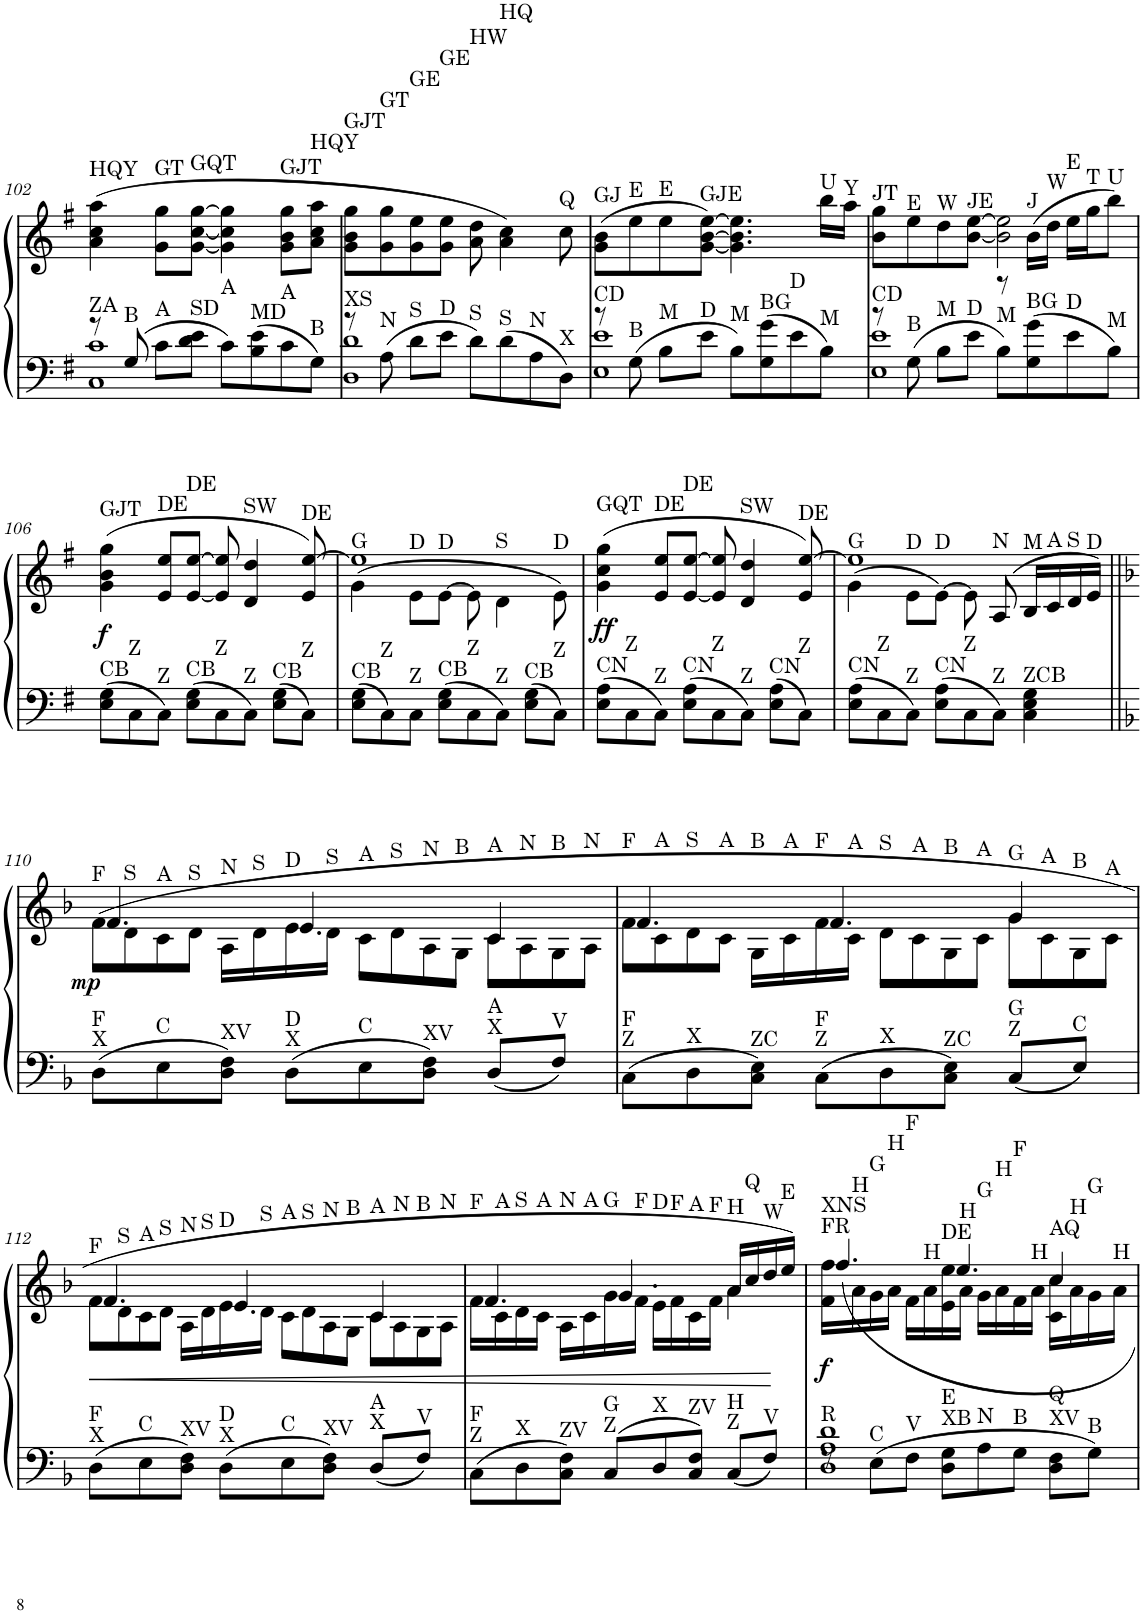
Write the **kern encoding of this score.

**kern	**kern	**dynam
*part1	*part1	*part1
*staff2	*staff1	*staff1/2
*I"Piano	*	*
*I'Pno.	*	*
!!LO:PB:g=z
*clefF4	*clefG2	*
*k[f#]	*k[f#]	*
*M4/4	*M4/4	*
=102	=102	=102
*^	*	*
!	!	!LO:TX:a:t=HQY	!
!LO:TX:a:t=ZA	!	!	!
8r	1C 1c	(4a\ 4cc\ 4aa\	.
!LO:TX:a:t=B	!	!	!
8G/	.	.	.
!	!	!LO:TX:a:t=GT	!
!LO:TX:a:t=A	!	!	!
8c\L	.	8g\ 8gg\L	.
!	!	!LO:TX:a:t=GQT	!
!LO:TX:a:t=SD	!	!	!
8d\ 8e\J	.	[8g\ [<8cc\ [8gg\J	.
!LO:TX:a:t=A	!	!	!
8c\L	.	4g\] 4cc\] 4gg\]	.
!LO:TX:a:t=MD	!	!	!
8B\ 8e\	.	.	.
!	!	!LO:TX:a:t=GJT	!
!LO:TX:a:t=A	!	!	!
8c\	.	8g\ 8b\ 8gg\L	.
!	!	!LO:TX:a:t=HQY	!
!LO:TX:a:t=B	!	!	!
8G\J	.	8a\ 8cc\ 8aa\J	.
=103	=103	=103	=103
!	!	!LO:TX:a:t=GJT	!
!LO:TX:a:t=XS	!	!	!
8r	1D 1d	8g\ 8b\ 8gg\L	.
!	!	!LO:TX:a:t=GT	!
!LO:TX:a:t=N	!	!	!
8A\	.	8g\ 8gg\	.
!	!	!LO:TX:a:t=GE	!
!LO:TX:a:t=S	!	!	!
8d\L	.	8g\ 8ee\	.
!	!	!LO:TX:a:t=GE	!
!LO:TX:a:t=D	!	!	!
8e\J	.	8g\ 8ee\J	.
!	!	!LO:TX:a:t=HW	!
!LO:TX:a:t=S	!	!	!
8d\L	.	8a\ 8dd\	.
!	!	!LO:TX:a:t=HQ	!
!LO:TX:a:t=S	!	!	!
8d\	.	4a\ 4cc\)	.
!LO:TX:a:t=N	!	!	!
8A\	.	.	.
!	!	!LO:TX:a:t=Q	!
!LO:TX:a:t=X	!	!	!
8D\J	.	8cc\	.
=104	=104	=104	=104
!	!	!LO:TX:a:t=GJ	!
!LO:TX:a:t=CD	!	!	!
8r	1E 1e	(8g\ 8b\L	.
!	!	!LO:TX:a:t=E	!
!LO:TX:a:t=B	!	!	!
8G\	.	8ee\	.
!	!	!LO:TX:a:t=E	!
!LO:TX:a:t=M	!	!	!
8B\L	.	8ee\	.
!	!	!LO:TX:a:t=GJE	!
!LO:TX:a:t=D	!	!	!
8e\J	.	[8g\ [8b\ [8ee\J)	.
!LO:TX:a:t=M	!	!	!
8B\L	.	4.g\] 4.b\] 4.ee\]	.
!LO:TX:a:t=BG	!	!	!
8G\ 8g\	.	.	.
!LO:TX:a:t=D	!	!	!
8e\	.	.	.
!	!	!LO:TX:a:t=U	!
!LO:TX:a:t=M	!	!	!
8B\J	.	16bb\LL	.
!	!	!LO:TX:a:t=Y	!
.	.	16aa\JJ	.
=105	=105	=105	=105
*	*	*^	*
!	!	!LO:TX:a:t=JT	!	!
!LO:TX:a:t=CD	!	!	!	!
8r	1E 1e	8b\ 8gg\L	2ryy	.
!	!	!LO:TX:a:t=E	!	!
!LO:TX:a:t=B	!	!	!	!
8G\	.	8ee\	.	.
!	!	!LO:TX:a:t=W	!	!
!LO:TX:a:t=M	!	!	!	!
8B\L	.	8dd\	.	.
!	!	!LO:TX:a:t=JE	!	!
!LO:TX:a:t=D	!	!	!	!
8e\J	.	[8b\ [>8ee\J	.	.
!LO:TX:a:t=M	!	!	!	!
8B\L	.	2b\] 2ee\]	8r	.
!	!	!	!LO:TX:a:t=J	!
!LO:TX:a:t=BG	!	!	!	!
8G\ 8g\	.	.	(>16b\LL	.
!	!	!	!LO:TX:a:t=W	!
.	.	.	16dd\JJ	.
!	!	!	!LO:TX:a:t=E	!
!LO:TX:a:t=D	!	!	!	!
8e\	.	.	16ee\LL	.
!	!	!	!LO:TX:a:t=T	!
.	.	.	16gg\J	.
!	!	!	!LO:TX:a:t=U	!
!LO:TX:a:t=M	!	!	!	!
8B\J	.	.	8bb\J)	.
*v	*v	*	*	*
!!LO:LB:g=z
=106	=106	=106	=106
!	!LO:TX:a:t=GJT	!	!
!LO:TX:a:t=CB	!	!	!
!	!	!	!LO:DY:b
*	*v	*v	*
8E\ 8G\L	(4g\ 4b\ 4gg\	f
!LO:TX:a:t=Z	!	!
8C\	.	.
!	!LO:TX:a:t=DE	!
!LO:TX:a:t=Z	!	!
8C\J	8e/ 8ee/L	.
!	!LO:TX:a:t=DE	!
!LO:TX:a:t=CB	!	!
8E\ 8G\L	[8e/ [8ee/J	.
!LO:TX:a:t=Z	!	!
8C\	8e/] 8ee/]	.
!	!LO:TX:a:t=SW	!
!LO:TX:a:t=Z	!	!
8C\J	4d/ 4dd/	.
!LO:TX:a:t=CB	!	!
8E\ 8G\L	.	.
!	!LO:TX:a:t=DE	!
!LO:TX:a:t=Z	!	!
8C\J	8e/ [>8ee/)	.
=107	=107	=107
*	*^	*
!	!LO:TX:a:t=G	!	!
!LO:TX:a:t=CB	!	!	!
8E\ 8G\L	(>4g\	1ee]	.
!LO:TX:a:t=Z	!	!	!
8C\	.	.	.
!	!LO:TX:a:t=D	!	!
!LO:TX:a:t=Z	!	!	!
8C\J	8e\L	.	.
!	!LO:TX:a:t=D	!	!
!LO:TX:a:t=CB	!	!	!
8E\ 8G\L	[>8e\J	.	.
!LO:TX:a:t=Z	!	!	!
8C\	8e\]	.	.
!	!LO:TX:a:t=S	!	!
!LO:TX:a:t=Z	!	!	!
8C\J	4d\	.	.
!LO:TX:a:t=CB	!	!	!
8E\ 8G\L	.	.	.
!	!LO:TX:a:t=D	!	!
!LO:TX:a:t=Z	!	!	!
8C\J	8e\)	.	.
*	*v	*v	*
=108	=108	=108
!	!LO:TX:a:t=GQT	!
!LO:TX:a:t=CN	!	!
!	!	!LO:DY:b
8E\ 8A\L	(4g\ 4cc\ 4gg\	ff
!LO:TX:a:t=Z	!	!
8C\	.	.
!	!LO:TX:a:t=DE	!
!LO:TX:a:t=Z	!	!
8C\J	8e/ 8ee/L	.
!	!LO:TX:a:t=DE	!
!LO:TX:a:t=CN	!	!
8E\ 8A\L	[8e/ [8ee/J	.
!LO:TX:a:t=Z	!	!
8C\	8e/] 8ee/]	.
!	!LO:TX:a:t=SW	!
!LO:TX:a:t=Z	!	!
8C\J	4d/ 4dd/	.
!LO:TX:a:t=CN	!	!
8E\ 8A\L	.	.
!	!LO:TX:a:t=DE	!
!LO:TX:a:t=Z	!	!
8C\J	8e/ [>8ee/)	.
=109	=109	=109
*	*^	*
!	!LO:TX:a:t=G	!	!
!LO:TX:a:t=CN	!	!	!
8E\ 8A\L	(>4g\	1ee]	.
!LO:TX:a:t=Z	!	!	!
8C\	.	.	.
!	!LO:TX:a:t=D	!	!
!LO:TX:a:t=Z	!	!	!
8C\J	8e\L	.	.
!	!LO:TX:a:t=D	!	!
!LO:TX:a:t=CN	!	!	!
8E\ 8A\L	[>8e\J)	.	.
!LO:TX:a:t=Z	!	!	!
8C\	8e\]	.	.
!	!LO:TX:a:t=N	!	!
!LO:TX:a:t=Z	!	!	!
8C\J	(8A/	.	.
!	!LO:TX:a:t=M	!	!
!LO:TX:a:t=ZCB	!	!	!
4C\ 4E\ 4G\	16B/LL	.	.
!	!LO:TX:a:t=A	!	!
.	16c/	.	.
!	!LO:TX:a:t=S	!	!
.	16d/	.	.
!	!LO:TX:a:t=D	!	!
.	16e/JJ)	.	.
!!LO:LB:g=z	!!
=110||	=110||	=110||	=110||
*k[b-]	*k[b-]	*	*
!	!LO:TX:a:t=F	!	!
!LO:TX:a:t=X	!	!	!
!LO:TX:a:t=F	!	!	!
!	!	!	!LO:DY:b
8D\L	(16f\LL	4.f/	mp
!	!LO:TX:a:t=S	!	!
.	16d\	.	.
!	!LO:TX:a:t=A	!	!
!LO:TX:a:t=C	!	!	!
8E\	16c\	.	.
!	!LO:TX:a:t=S	!	!
.	16d\JJ	.	.
!	!LO:TX:a:t=N	!	!
!LO:TX:a:t=XV	!	!	!
8D\ 8F\J	16A\LL	.	.
!	!LO:TX:a:t=S	!	!
.	16d\	.	.
!	!LO:TX:a:t=D	!	!
!LO:TX:a:t=X	!	!	!
!LO:TX:a:t=D	!	!	!
8D\L	16e\	4.e/	.
!	!LO:TX:a:t=S	!	!
.	16d\JJ	.	.
!	!LO:TX:a:t=A	!	!
!LO:TX:a:t=C	!	!	!
8E\	16c\LL	.	.
!	!LO:TX:a:t=S	!	!
.	16d\	.	.
!	!LO:TX:a:t=N	!	!
!LO:TX:a:t=XV	!	!	!
8D\ 8F\J	16A\	.	.
!	!LO:TX:a:t=B	!	!
.	16G\JJ	.	.
!	!LO:TX:a:t=A	!	!
!LO:TX:a:t=X	!	!	!
!LO:TX:a:t=A	!	!	!
8D/L	16c\LL	4c/	.
!	!LO:TX:a:t=N	!	!
.	16A\	.	.
!	!LO:TX:a:t=B	!	!
!LO:TX:a:t=V	!	!	!
8F/J	16G\	.	.
!	!LO:TX:a:t=N	!	!
.	16A\JJ	.	.
=111	=111	=111	=111
!	!LO:TX:a:t=F	!	!
!LO:TX:a:t=Z	!	!	!
!LO:TX:a:t=F	!	!	!
8C\L	16f\LL	4.f/	.
!	!LO:TX:a:t=A	!	!
.	16c\	.	.
!	!LO:TX:a:t=S	!	!
!LO:TX:a:t=X	!	!	!
8D\	16d\	.	.
!	!LO:TX:a:t=A	!	!
.	16c\JJ	.	.
!	!LO:TX:a:t=B	!	!
!LO:TX:a:t=ZC	!	!	!
8C\ 8E\J	16G\LL	.	.
!	!LO:TX:a:t=A	!	!
.	16c\	.	.
!	!LO:TX:a:t=F	!	!
!LO:TX:a:t=Z	!	!	!
!LO:TX:a:t=F	!	!	!
8C\L	16f\	4.f/	.
!	!LO:TX:a:t=A	!	!
.	16c\JJ	.	.
!	!LO:TX:a:t=S	!	!
!LO:TX:a:t=X	!	!	!
8D\	16d\LL	.	.
!	!LO:TX:a:t=A	!	!
.	16c\	.	.
!	!LO:TX:a:t=B	!	!
!LO:TX:a:t=ZC	!	!	!
8C\ 8E\J	16G\	.	.
!	!LO:TX:a:t=A	!	!
.	16c\JJ	.	.
!	!LO:TX:a:t=G	!	!
!LO:TX:a:t=Z	!	!	!
!LO:TX:a:t=G	!	!	!
8C/L	16g\LL	4g/	.
!	!LO:TX:a:t=A	!	!
.	16c\	.	.
!	!LO:TX:a:t=B	!	!
!LO:TX:a:t=C	!	!	!
8E/J	16G\	.	.
!	!LO:TX:a:t=A	!	!
.	16c\JJ	.	.
!!LO:LB:g=z	!!
=112	=112	=112	=112
!	!LO:TX:a:t=F	!	!
!LO:TX:a:t=X	!	!	!
!LO:TX:a:t=F	!	!	!
!	!	!	!LO:HP:b
8D\L	16f\LL	4.f/	<
!	!LO:TX:a:t=S	!	!
.	16d\	.	.
!	!LO:TX:a:t=A	!	!
!LO:TX:a:t=C	!	!	!
8E\	16c\	.	.
!	!LO:TX:a:t=S	!	!
.	16d\JJ	.	.
!	!LO:TX:a:t=N	!	!
!LO:TX:a:t=XV	!	!	!
8D\ 8F\J	16A\LL	.	.
!	!LO:TX:a:t=S	!	!
.	16d\	.	.
!	!LO:TX:a:t=D	!	!
!LO:TX:a:t=X	!	!	!
!LO:TX:a:t=D	!	!	!
8D\L	16e\	4.e/	.
!	!LO:TX:a:t=S	!	!
.	16d\JJ	.	.
!	!LO:TX:a:t=A	!	!
!LO:TX:a:t=C	!	!	!
8E\	16c\LL	.	.
!	!LO:TX:a:t=S	!	!
.	16d\	.	.
!	!LO:TX:a:t=N	!	!
!LO:TX:a:t=XV	!	!	!
8D\ 8F\J	16A\	.	.
!	!LO:TX:a:t=B	!	!
.	16G\JJ	.	.
!	!LO:TX:a:t=A	!	!
!LO:TX:a:t=X	!	!	!
!LO:TX:a:t=A	!	!	!
8D/L	16c\LL	4c/	.
!	!LO:TX:a:t=N	!	!
.	16A\	.	.
!	!LO:TX:a:t=B	!	!
!LO:TX:a:t=V	!	!	!
8F/J	16G\	.	.
!	!LO:TX:a:t=N	!	!
.	16A\JJ	.	.
=113	=113	=113	=113
!	!LO:TX:a:t=F	!	!
!LO:TX:a:t=Z	!	!	!
!LO:TX:a:t=F	!	!	!
8C\L	16f\LL	4.f/	.
!	!LO:TX:a:t=A	!	!
.	16c\	.	.
!	!LO:TX:a:t=S	!	!
!LO:TX:a:t=X	!	!	!
8D\	16d\	.	.
!	!LO:TX:a:t=A	!	!
.	16c\JJ	.	.
!	!LO:TX:a:t=N	!	!
!LO:TX:a:t=ZV	!	!	!
8C\ 8F\J	16A\LL	.	.
!	!LO:TX:a:t=A	!	!
.	16c\	.	.
!	!LO:TX:a:t=G	!	!
!LO:TX:a:t=Z	!	!	!
!LO:TX:a:t=G	!	!	!
8C/L	16g\	4.g/	.
!	!LO:TX:a:t=F	!	!
.	16f\JJ	.	.
!	!LO:TX:a:t=D	!	!
!LO:TX:a:t=X	!	!	!
8D/	16e\LL	.	.
!	!LO:TX:a:t=F	!	!
.	16f\	.	.
!	!LO:TX:a:t=A	!	!
!LO:TX:a:t=ZV	!	!	!
8C/ 8F/J	16c\	.	.
!	!LO:TX:a:t=F	!	!
.	16f\JJ	.	.
!	!LO:TX:a:t=H	!	!
!LO:TX:a:t=Z	!	!	!
!LO:TX:a:t=H	!	!	!
8C/L	16a/LL	4a\	.
!	!LO:TX:a:t=Q	!	!
.	16cc/	.	.
!	!LO:TX:a:t=W	!	!
!LO:TX:a:t=V	!	!	!
8F/J	16dd/	.	.
!	!LO:TX:a:t=E	!	!
.	16ee/JJ)	.	[
=114	=114	=114	=114
*^	*	*	*
!	!	!LO:TX:a:t=FR	!	!
!	!	!LO:TX:a:t=XNS	!	!
!LO:TX:a:t=R	!	!	!	!
!	!	!	!	!LO:DY:b
1D 1A 1d	8r	16f\ 16ff\LL	4.ff/	f
!	!	!LO:TX:a:t=H	!	!
.	.	16a\	.	.
!	!	!LO:TX:a:t=G	!	!
!	!LO:TX:a:t=C	!	!	!
.	8E\L	16g\	.	.
!	!	!LO:TX:a:t=H	!	!
.	.	16a\JJ	.	.
!	!	!LO:TX:a:t=F	!	!
!	!LO:TX:a:t=V	!	!	!
.	8F\J	16f\LL	.	.
!	!	!LO:TX:a:t=H	!	!
.	.	16a\	.	.
!	!	!LO:TX:a:t=DE	!	!
!	!LO:TX:a:t=XB	!	!	!
!	!LO:TX:a:t=E	!	!	!
.	8D\ 8G\L	16e\ 16ee\	4.ee/	.
!	!	!LO:TX:a:t=H	!	!
.	.	16a\JJ	.	.
!	!	!LO:TX:a:t=G	!	!
!	!LO:TX:a:t=N	!	!	!
.	8A\	16g\LL	.	.
!	!	!LO:TX:a:t=H	!	!
.	.	16a\	.	.
!	!	!LO:TX:a:t=F	!	!
!	!LO:TX:a:t=B	!	!	!
.	8G\J	16f\	.	.
!	!	!LO:TX:a:t=H	!	!
.	.	16a\JJ	.	.
!	!	!LO:TX:a:t=AQ	!	!
!	!LO:TX:a:t=XV	!	!	!
!	!LO:TX:a:t=Q	!	!	!
.	8D\ 8F\L	16c\ 16cc\LL	4cc/	.
!	!	!LO:TX:a:t=H	!	!
.	.	16a\	.	.
!	!	!LO:TX:a:t=G	!	!
!	!LO:TX:a:t=B	!	!	!
.	8G\J	16g\	.	.
!	!	!LO:TX:a:t=H	!	!
.	.	16a\JJ	.	.
*v	*v	*	*	*
*	*v	*v	*
=	=	=
*-	*-	*-
